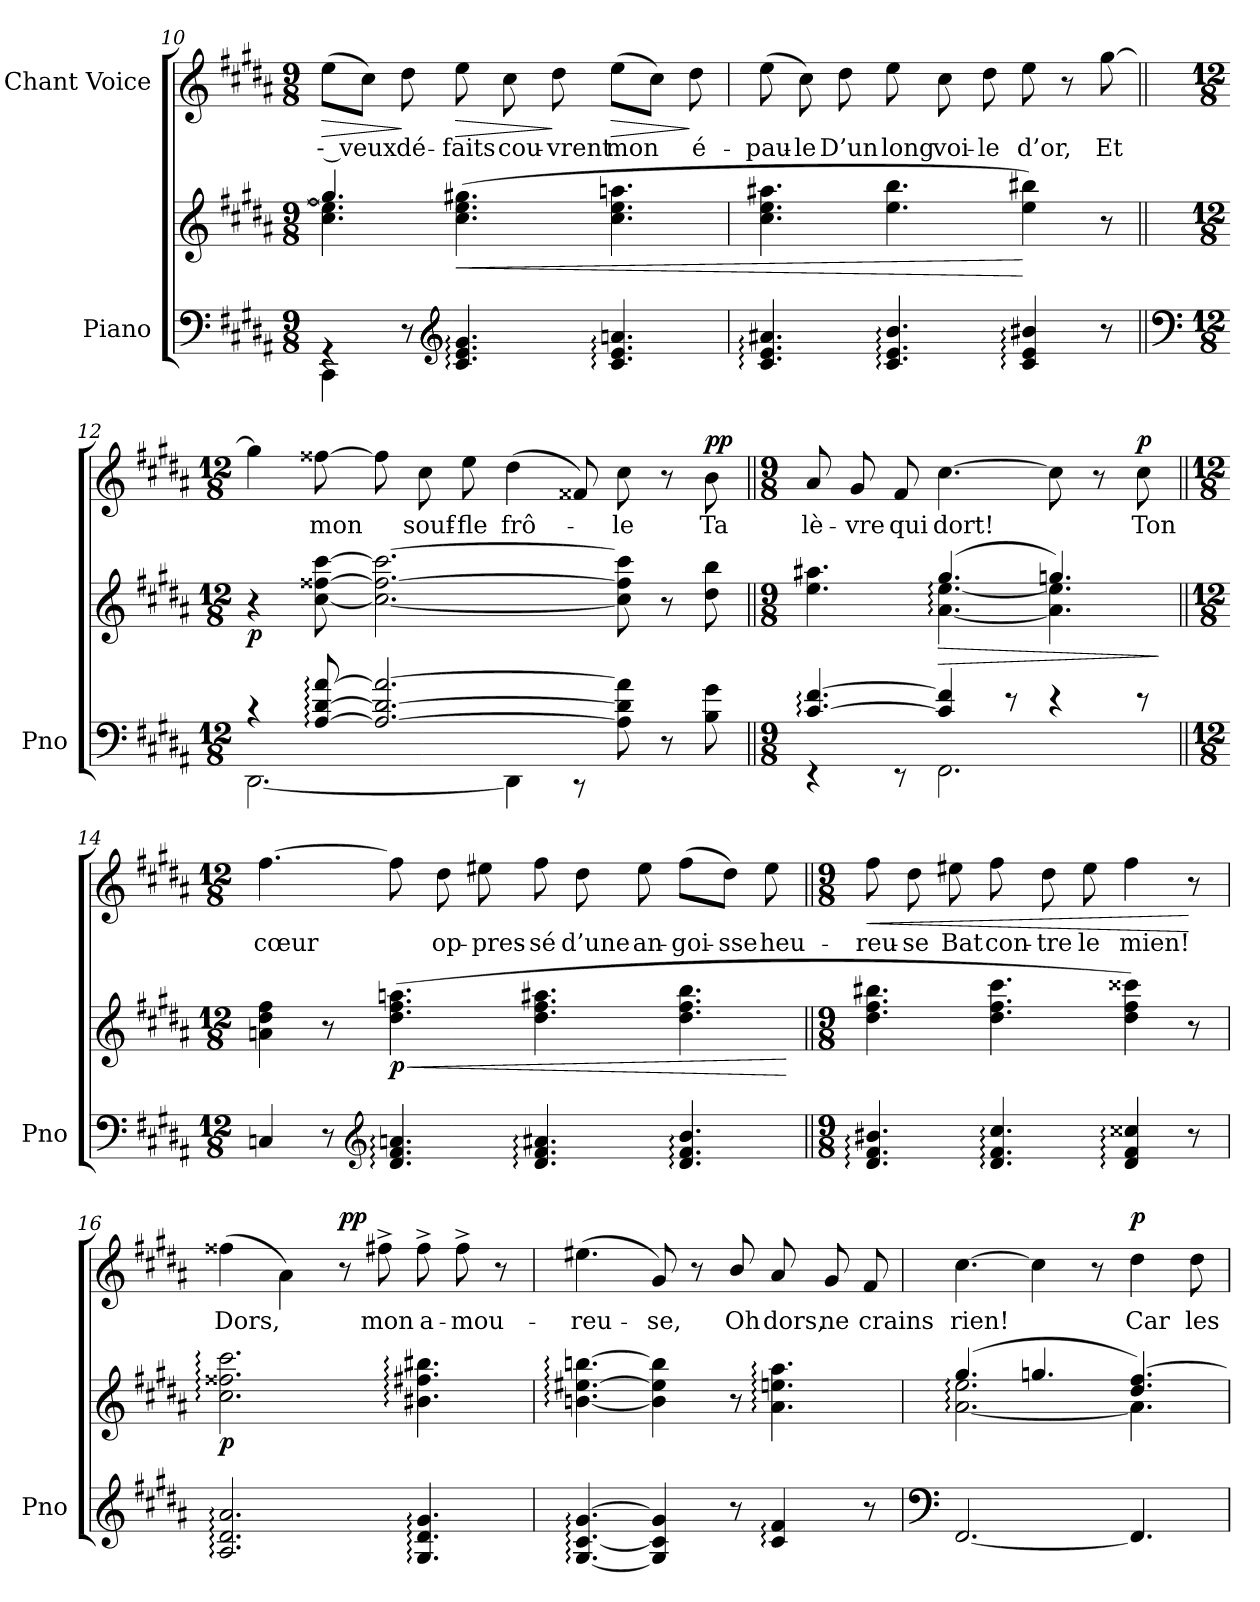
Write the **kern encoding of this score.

**kern	**kern	**dynam	**kern	**text	**dynam
*part2	*part2	*part2	*part1	*part1	*part1
*staff3	*staff2	*staff2/3	*staff1	*staff1	*staff1
*I"Piano	*	*	*I"Chant Voice	*	*
*I'Pno	*	*	*	*	*
!!LO:PB:g=z
*clefF4	*clefG2	*	*clefG2	*	*
*k[f#c#g#d#a#]	*k[f#c#g#d#a#]	*	*k[f#c#g#d#a#]	*	*
*M9/8	*M9/8	*	*M9/8	*	*
=10	=10	=10	=10	=10	=10
*^	*^	*	*	*	*
!	!	!	!	!	!	!LO:LY:b	!LO:HP:b
4rGG	4CC#\	4.cc#\ 4.ee\]	4.ggn/]	.	(>8ee\L	-- veux	>
.	.	.	.	.	8cc#\J)	.	.
!	!	!	!	!	!	!LO:LY:b	!
8r	8rBBBByy	.	.	.	8dd#\	dé-	]
*clefG2	*	*	*	*	*	*	*
!	!	!	!	!LO:HP:b	!	!LO:LY:b	!LO:HP:b
4.c#/: 4.e/: 4.g#/:	4.rcyy	(>4.cc#\ 4.ee\ 4.gg#X\	4ryy	<	8ee\	-faits	>
!	!	!	!	!	!	!LO:LY:b	!
.	.	.	.	.	8cc#\	cou-	.
!	!	!	!	!	!	!LO:LY:b	!
.	.	.	2ryy	.	8dd#\	-vrent	]
!	!	!	!	!	!	!LO:LY:b	!LO:HP:b
4.c#/: 4.e/: 4.an/:	4.rcyy	4.cc#\ 4.ee\ 4.aan\	.	.	(>8ee\L	mon	>
.	.	.	.	.	8cc#\J)	.	.
!	!	!	!	!	!	!LO:LY:b	!
.	.	.	.	.	8dd#\	é-	]
*v	*v	*	*	*	*	*	*
*	*v	*v	*	*	*	*
=11	=11	=11	=11	=11	=11
!	!	!	!	!LO:LY:b	!
4.c#/: 4.e/: 4.a#X/:	4.cc#\ 4.ee\ 4.aa#X\	.	(>8ee\	-pau-	.
!	!	!	!	!LO:LY:b	!
.	.	.	8cc#\)	-le	.
!	!	!	!	!LO:LY:b	!
.	.	.	8dd#\	D’un	.
!	!	!	!	!LO:LY:b	!
4.c#/: 4.e/: 4.b/:	4.ee\ 4.bb\	.	8ee\	long	.
!	!	!	!	!LO:LY:b	!
.	.	.	8cc#\	voi-	.
!	!	!	!	!LO:LY:b	!
.	.	.	8dd#\	-le	.
!	!	!	!	!LO:LY:b	!
4c#/: 4e/: 4b#X/:	4ee\ 4bb#X\)	[	8ee\	d’or,	.
.	.	.	8r	.	.
!	!	!	!	!LO:LY:b	!LO:DY:a
!	!	!	!	!	!LO:DY:n=1:a
8r	8r	.	[8gg#\	Et	other-dynamics f
!!LO:LB:g=z
=12||	=12||	=12||	=12||	=12||	=12||
*clefF4	*	*	*	*	*
*M12/8	*M12/8	*	*M12/8	*	*
*^	*	*	*	*	*
!	!	!	!LO:DY:b	!	!	!
4r	[2.DD#\	4r	p	4gg#\]	.	.
!	!	!	!	!	!LO:LY:b	!
[8A#/: [8d#/: [8a#/:	.	[8cc#\ [8ff##X\ [8ccc#\	.	[8ff##X\	mon	.
2.A#/_ 2.d#/_ 2.a#/_	.	2.cc#\_ 2.ff##\_ 2.ccc#\_	.	8ff##\]	.	.
!	!	!	!	!	!LO:LY:b	!
.	.	.	.	8cc#\	souf-	.
!	!	!	!	!	!LO:LY:b	!
.	.	.	.	8ee\	-fle	.
!	!	!	!	!	!LO:LY:b	!
.	4DD#\]	.	.	(>4dd#\	-frô-	.
.	8r	.	.	8f##X/)	.	.
!	!	!	!	!	!LO:LY:b	!
8A#\] 8d#\] 8a#\]	8ryy	8cc#\] 8ff##\] 8ccc#\]	.	8cc#\	-le	.
8r	8ryy	8r	.	8r	.	.
!	!	!	!	!	!LO:LY:b	!LO:DY:a
8B\ 8g#\	8ryy	8dd#\ 8bb\	.	8b\	Ta	pp
=13||	=13||	=13||	=13||	=13||	=13||	=13||
*M9/8	*	*M9/8	*	*M9/8	*	*
*	*	*^	*	*	*	*
!	!	!	!	!	!	!LO:LY:b	!
[4.c#/: [4.f#/:	4r	4.rAyy	4.ee\ 4.aa#X\	.	8a#/	lè-	.
!	!	!	!	!	!	!LO:LY:b	!
.	.	.	.	.	8g#/	-vre	.
!	!	!	!	!	!	!LO:LY:b	!
.	8r	.	.	.	8f#/	qui	.
!	!	!	!	!LO:HP:b	!	!LO:LY:b	!
4c#/] 4f#/]	2.FF#\	(>4.gg#/	[4.a#\: [4.ee\:	>	[4.cc#\	dort!	.
8r	.	.	.	.	.	.	.
4r	.	4.ggn/)	4.a#\] 4.ee\]	.	8cc#\]	.	.
.	.	.	.	.	8r	.	.
!	!	!	!	!	!	!LO:LY:b	!LO:DY:a
8r	.	.	.	.	8cc#\	Ton	p
*v	*v	*	*	*	*	*	*
*	*v	*v	*	*	*	*
.	.	]	.	.	.
!!LO:LB:g=z
=14||	=14||	=14||	=14||	=14||	=14||
*M12/8	*M12/8	*	*M12/8	*	*
!	!	!	!	!LO:LY:b	!
4Cn/	4an\ 4dd#\ 4ff#\	.	[4.ff#\	cœur	.
8r	8r	.	.	.	.
*clefG2	*	*	*	*	*
!	!	!LO:HP:b	!	!	!
!	!	!LO:DY:n=1:b	!	!	!
4.d#/: 4.f#/: 4.an/:	(>4.dd#\ 4.ff#\ 4.aan\	< p	8ff#\]	.	.
!	!	!	!	!LO:LY:b	!
.	.	.	8dd#\	op-	.
!	!	!	!	!LO:LY:b	!
.	.	.	8ee#X\	-pres-	.
!	!	!	!	!LO:LY:b	!
4.d#/: 4.f#/: 4.a#X/:	4.dd#\ 4.ff#\ 4.aa#X\	.	8ff#\	-sé	.
!	!	!	!	!LO:LY:b	!
.	.	.	8dd#\	d’une	.
!	!	!	!	!LO:LY:b	!
.	.	.	8ee#\	an-	.
!	!	!	!	!LO:LY:b	!
4.d#/: 4.f#/: 4.b/:	4.dd#\ 4.ff#\ 4.bb\	.	(>8ff#\L	-goi-	.
!	!	!	!	!LO:LY:b	!
.	.	.	8dd#\J)	-sse	.
!	!	!	!	!LO:LY:b	!
.	.	.	8ee#\	heu-	.
.	.	[	.	.	.
=15||	=15||	=15||	=15||	=15||	=15||
*M9/8	*M9/8	*	*M9/8	*	*
!	!	!	!	!LO:LY:b	!LO:HP:b
4.d#/: 4.f#/: 4.b#X/:	4.dd#\ 4.ff#\ 4.bb#X\	.	8ff#\	-reu-	<
!	!	!	!	!LO:LY:b	!
.	.	.	8dd#\	-se	.
!	!	!	!	!LO:LY:b	!
.	.	.	8ee#X\	Bat	.
!	!	!	!	!LO:LY:b	!
4.d#/: 4.f#/: 4.cc#/:	4.dd#\ 4.ff#\ 4.ccc#\	.	8ff#\	con-	.
!	!	!	!	!LO:LY:b	!
.	.	.	8dd#\	-tre	.
!	!	!	!	!LO:LY:b	!
.	.	.	8ee#\	le	.
!	!	!	!	!LO:LY:b	!
4d#/: 4f#/: 4cc##X/:	4dd#\ 4ff#\ 4ccc##X\)	.	4ff#\	mien!	.
8r	8r	.	8r	.	[
!!LO:LB:g=z
=16	=16	=16	=16	=16	=16
!	!	!LO:DY:b	!	!LO:LY:b	!
2.A#/: 2.d#/: 2.a#/:	2.cc#\: 2.ff##X\: 2.ccc#\:	p	(>4ff##X\	Dors,	.
.	.	.	4a#\)	.	.
!	!	!	!	!	!LO:DY:a
.	.	.	8r	.	pp
!	!	!	!	!LO:LY:b	!
.	.	.	8ff#X^\	mon	.
!	!	!	!	!LO:LY:b	!
4.G#/: 4.d#/: 4.g#/:	4.b#X\: 4.ff#X\: 4.bb#X\:	.	8ff#^\	a-	.
!	!	!	!	!LO:LY:b	!
.	.	.	8ff#^\	-mou-	.
.	.	.	8r	.	.
=17	=17	=17	=17	=17	=17
!	!	!	!	!LO:LY:b	!
[4.G#/: [4.c#/: [4.g#/:	[4.bn\: [4.ee#X\: [4.bbn\:	.	(>4.ee#X\	-reu-	.
!	!	!	!	!LO:LY:b	!
4G#/] 4c#/] 4g#/]	4b\] 4ee#\] 4bb\]	.	8g#/)	-se,	.
.	.	.	8r	.	.
!	!	!	!	!LO:LY:b	!
8r	8r	.	8b/	Oh	.
!	!	!	!	!LO:LY:b	!
4c#/: 4f#/:	4.a#\: 4.een\: 4.aa#\:	.	8a#/	dors,	.
!	!	!	!	!LO:LY:b	!
.	.	.	8g#/	ne	.
!	!	!	!	!LO:LY:b	!
8r	.	.	8f#/	crains	.
!!LO:PB:g=z
=18	=18	=18	=18	=18	=18
*clefF4	*	*	*	*	*
*	*^	*	*	*	*
!	!	!	!	!	!LO:LY:b	!
[2.FF#/	(>4.gg#/	[2.a#\: 2.ee\:	.	[4.cc#\	rien!	.
.	4.ggn/	.	.	4cc#\]	.	.
.	.	.	.	8r	.	.
!	!	!	!	!	!LO:LY:b	!LO:DY:a
4.FF#/]	4.dd#/ [4.ff#/)	4.a#\]	.	4dd#\	Car	p
!	!	!	!	!	!LO:LY:b	!
.	.	.	.	8dd#\	les	.
*	*v	*v	*	*	*	*
=	=	=	=	=	=
*-	*-	*-	*-	*-	*-
